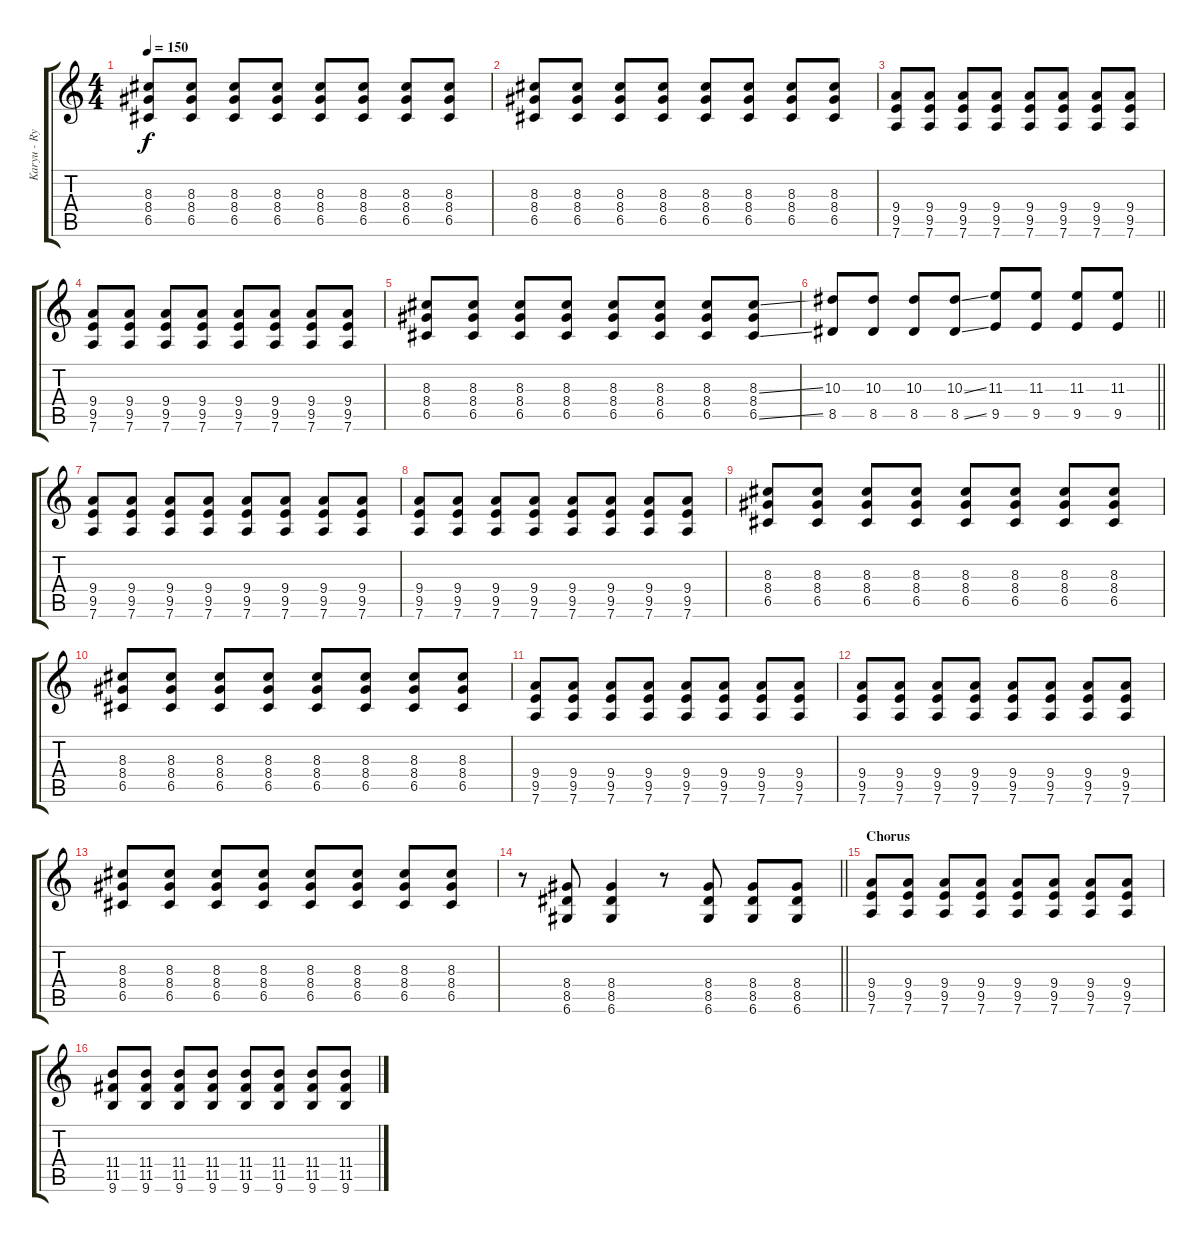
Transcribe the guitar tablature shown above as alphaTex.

\track ("Karyu - Rythm Guitar" "Karyu - Ry") {instrument distortionguitar}
\staff {score tabs}
\tuning (D4 A3 F3 C3 G2 D2) {hide}
\ts (4 4)
\tempo 150
\clef g2
\ks c
(8.3 8.4 6.5).8{dy f} (8.3 8.4 6.5).8 (8.3 8.4 6.5).8 (8.3 8.4 6.5).8 (8.3 8.4 6.5).8 (8.3 8.4 6.5).8 (8.3 8.4 6.5).8 (8.3 8.4 6.5).8 |
(8.3 8.4 6.5).8 (8.3 8.4 6.5).8 (8.3 8.4 6.5).8 (8.3 8.4 6.5).8 (8.3 8.4 6.5).8 (8.3 8.4 6.5).8 (8.3 8.4 6.5).8 (8.3 8.4 6.5).8 |
(9.4 9.5 7.6).8 (9.4 9.5 7.6).8 (9.4 9.5 7.6).8 (9.4 9.5 7.6).8 (9.4 9.5 7.6).8 (9.4 9.5 7.6).8 (9.4 9.5 7.6).8 (9.4 9.5 7.6).8 |
(9.4 9.5 7.6).8 (9.4 9.5 7.6).8 (9.4 9.5 7.6).8 (9.4 9.5 7.6).8 (9.4 9.5 7.6).8 (9.4 9.5 7.6).8 (9.4 9.5 7.6).8 (9.4 9.5 7.6).8 |
(8.3 8.4 6.5).8 (8.3 8.4 6.5).8 (8.3 8.4 6.5).8 (8.3 8.4 6.5).8 (8.3 8.4 6.5).8 (8.3 8.4 6.5).8 (8.3 8.4 6.5).8 (8.3{ss} 8.4 6.5{ss}).8 |
\barLineRight lightlight
(10.3 8.5).8 (10.3 8.5).8 (10.3 8.5).8 (10.3{ss} 8.5{ss}).8 (11.3 9.5).8 (11.3 9.5).8 (11.3 9.5).8 (11.3 9.5).8 |
\section ("" "")
(9.4 9.5 7.6).8 (9.4 9.5 7.6).8 (9.4 9.5 7.6).8 (9.4 9.5 7.6).8 (9.4 9.5 7.6).8 (9.4 9.5 7.6).8 (9.4 9.5 7.6).8 (9.4 9.5 7.6).8 |
(9.4 9.5 7.6).8 (9.4 9.5 7.6).8 (9.4 9.5 7.6).8 (9.4 9.5 7.6).8 (9.4 9.5 7.6).8 (9.4 9.5 7.6).8 (9.4 9.5 7.6).8 (9.4 9.5 7.6).8 |
(8.3 8.4 6.5).8 (8.3 8.4 6.5).8 (8.3 8.4 6.5).8 (8.3 8.4 6.5).8 (8.3 8.4 6.5).8 (8.3 8.4 6.5).8 (8.3 8.4 6.5).8 (8.3 8.4 6.5).8 |
(8.3 8.4 6.5).8 (8.3 8.4 6.5).8 (8.3 8.4 6.5).8 (8.3 8.4 6.5).8 (8.3 8.4 6.5).8 (8.3 8.4 6.5).8 (8.3 8.4 6.5).8 (8.3 8.4 6.5).8 |
(9.4 9.5 7.6).8 (9.4 9.5 7.6).8 (9.4 9.5 7.6).8 (9.4 9.5 7.6).8 (9.4 9.5 7.6).8 (9.4 9.5 7.6).8 (9.4 9.5 7.6).8 (9.4 9.5 7.6).8 |
(9.4 9.5 7.6).8 (9.4 9.5 7.6).8 (9.4 9.5 7.6).8 (9.4 9.5 7.6).8 (9.4 9.5 7.6).8 (9.4 9.5 7.6).8 (9.4 9.5 7.6).8 (9.4 9.5 7.6).8 |
(8.3 8.4 6.5).8 (8.3 8.4 6.5).8 (8.3 8.4 6.5).8 (8.3 8.4 6.5).8 (8.3 8.4 6.5).8 (8.3 8.4 6.5).8 (8.3 8.4 6.5).8 (8.3 8.4 6.5).8 |
\barLineRight lightlight
r.8 (8.4 8.5 6.6).8 (8.4 8.5 6.6).4 r.8 (8.4 8.5 6.6).8 (8.4 8.5 6.6).8 (8.4 8.5 6.6).8 |
\section ("" "Chorus")
(9.4 9.5 7.6).8{volume 13} (9.4 9.5 7.6).8 (9.4 9.5 7.6).8 (9.4 9.5 7.6).8 (9.4 9.5 7.6).8 (9.4 9.5 7.6).8 (9.4 9.5 7.6).8 (9.4 9.5 7.6).8 |
(11.4 11.5 9.6).8 (11.4 11.5 9.6).8 (11.4 11.5 9.6).8 (11.4 11.5 9.6).8 (11.4 11.5 9.6).8 (11.4 11.5 9.6).8 (11.4 11.5 9.6).8 (11.4 11.5 9.6).8
